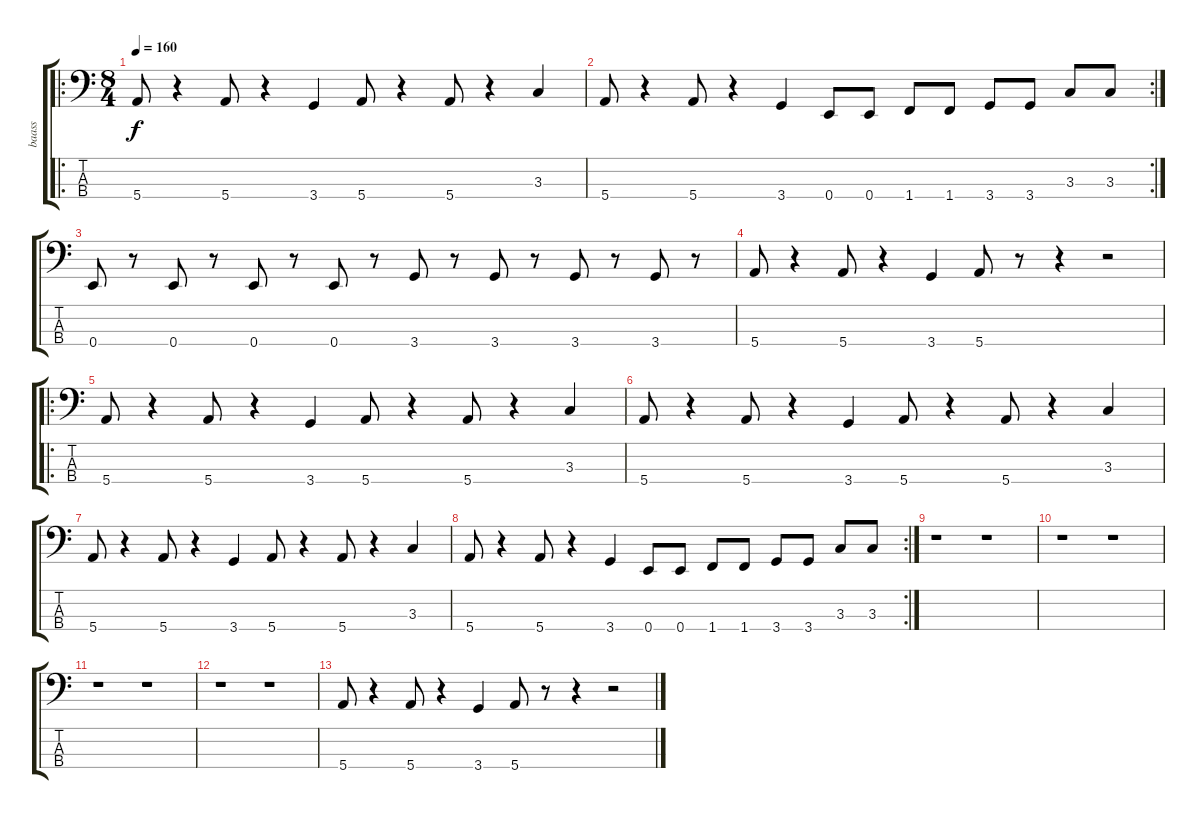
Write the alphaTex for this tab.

\track ("baass" "baass") {instrument electricbassfinger}
\staff {score tabs}
\tuning (G2 D2 A1 E1) {hide}
\ro
\ts (8 4)
\tempo 160
\clef f4
\ks c
5.4.8{dy f} r.4 5.4.8 r.4 3.4.4 5.4.8 r.4 5.4.8 r.4 3.3.4 |
\rc 2
5.4.8 r.4 5.4.8 r.4 3.4.4 0.4.8 0.4.8 1.4.8 1.4.8 3.4.8 3.4.8 3.3.8 3.3.8 |
0.4.8 r.8 0.4.8 r.8 0.4.8 r.8 0.4.8 r.8 3.4.8 r.8 3.4.8 r.8 3.4.8 r.8 3.4.8 r.8 |
5.4.8 r.4 5.4.8 r.4 3.4.4 5.4.8 r.8 r.4 r.2 |
\ro
5.4.8 r.4 5.4.8 r.4 3.4.4 5.4.8 r.4 5.4.8 r.4 3.3.4 |
5.4.8 r.4 5.4.8 r.4 3.4.4 5.4.8 r.4 5.4.8 r.4 3.3.4 |
5.4.8 r.4 5.4.8 r.4 3.4.4 5.4.8 r.4 5.4.8 r.4 3.3.4 |
\rc 2
5.4.8 r.4 5.4.8 r.4 3.4.4 0.4.8 0.4.8 1.4.8 1.4.8 3.4.8 3.4.8 3.3.8 3.3.8 |
r.1 r.1 |
r.1 r.1 |
r.1 r.1 |
r.1 r.1 |
5.4.8 r.4 5.4.8 r.4 3.4.4 5.4.8 r.8 r.4 r.2
